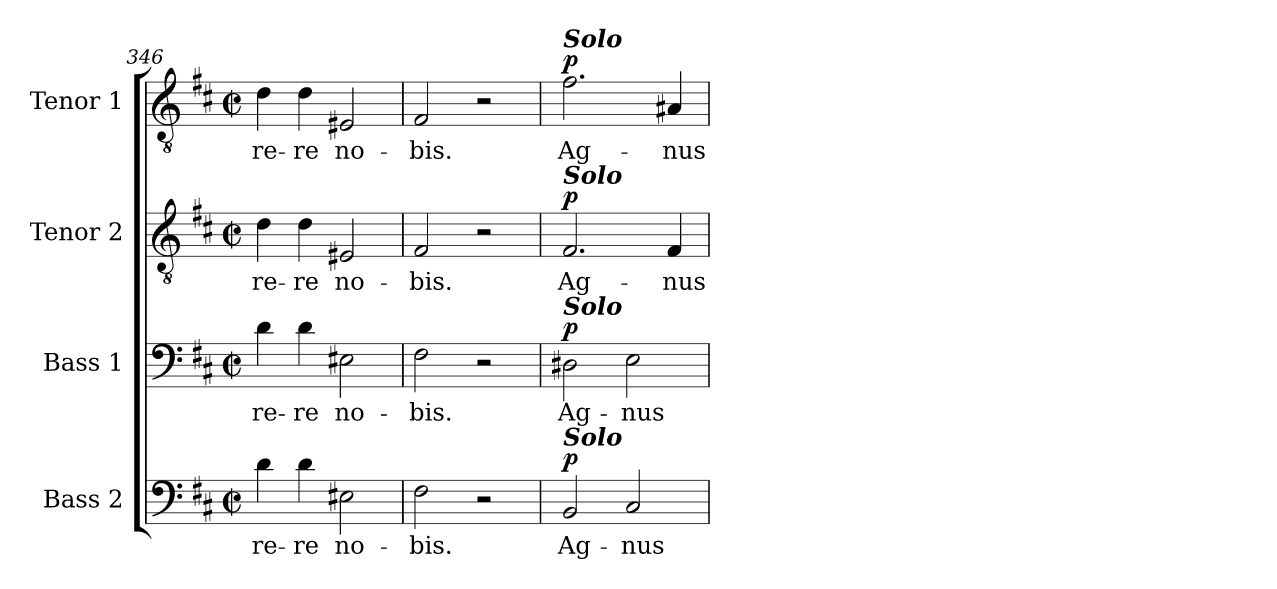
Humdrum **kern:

**kern	**text	**dynam	**kern	**text	**dynam	**kern	**text	**dynam	**kern	**text	**dynam
*part4	*part4	*part4	*part3	*part3	*part3	*part2	*part2	*part2	*part1	*part1	*part1
*staff4	*staff4	*staff4	*staff3	*staff3	*staff3	*staff2	*staff2	*staff2	*staff1	*staff1	*staff1
*I"Bass 2	*	*	*I"Bass 1	*	*	*I"Tenor 2	*	*	*I"Tenor 1	*	*
*I'B. 2	*	*	*I'B. 1	*	*	*I'T. 2	*	*	*I'T. 1	*	*
*clefF4	*	*	*clefF4	*	*	*clefGv2	*	*	*clefGv2	*	*
*k[f#c#]	*	*	*k[f#c#]	*	*	*k[f#c#]	*	*	*k[f#c#]	*	*
*D:	*	*	*D:	*	*	*D:	*	*	*D:	*	*
*M2/2	*	*	*M2/2	*	*	*M2/2	*	*	*M2/2	*	*
*met(c|)	*	*	*met(c|)	*	*	*met(c|)	*	*	*met(c|)	*	*
=346	=346	=346	=346	=346	=346	=346	=346	=346	=346	=346	=346
!	!LO:LY:b	!	!	!LO:LY:b	!	!	!LO:LY:b	!	!	!LO:LY:b	!
4d\	-re-	.	4d\	-re-	.	4d\	-re-	.	4d\	-re-	.
!	!LO:LY:b	!	!	!LO:LY:b	!	!	!LO:LY:b	!	!	!LO:LY:b	!
4d\	-re	.	4d\	-re	.	4d\	-re	.	4d\	-re	.
!	!LO:LY:b	!	!	!LO:LY:b	!	!	!LO:LY:b	!	!	!LO:LY:b	!
2E#X\	no-	.	2E#X\	no-	.	2E#X/	no-	.	2E#X/	no-	.
=347	=347	=347	=347	=347	=347	=347	=347	=347	=347	=347	=347
!	!LO:LY:b	!	!	!LO:LY:b	!	!	!LO:LY:b	!	!	!LO:LY:b	!
2F#\	-bis.	.	2F#\	-bis.	.	2F#/	-bis.	.	2F#/	-bis.	.
2r	.	.	2r	.	.	2r	.	.	2r	.	.
=348	=348	=348	=348	=348	=348	=348	=348	=348	=348	=348	=348
!	!	!	!	!	!	!	!	!	!LO:TX:a:Bi:t=Solo	!	!
!	!	!	!	!	!	!LO:TX:a:Bi:t=Solo	!	!	!	!	!
!	!	!	!LO:TX:a:Bi:t=Solo	!	!	!	!	!	!	!	!
!LO:TX:a:Bi:t=Solo	!	!	!	!	!	!	!	!	!	!	!
!	!LO:LY:b	!LO:DY:a	!	!LO:LY:b	!LO:DY:a	!	!LO:LY:b	!LO:DY:a	!	!LO:LY:b	!LO:DY:a
2BB/	Ag-	p	2D#X\	Ag-	p	2.F#/	Ag-	p	2.f#\	Ag-	p
!	!LO:LY:b	!	!	!LO:LY:b	!	!	!	!	!	!	!
2C#/	-nus	.	2E\	-nus	.	.	.	.	.	.	.
!	!	!	!	!	!	!	!LO:LY:b	!	!	!LO:LY:b	!
.	.	.	.	.	.	4F#/	-nus	.	4A#X/	-nus	.
=	=	=	=	=	=	=	=	=	=	=	=
*-	*-	*-	*-	*-	*-	*-	*-	*-	*-	*-	*-
